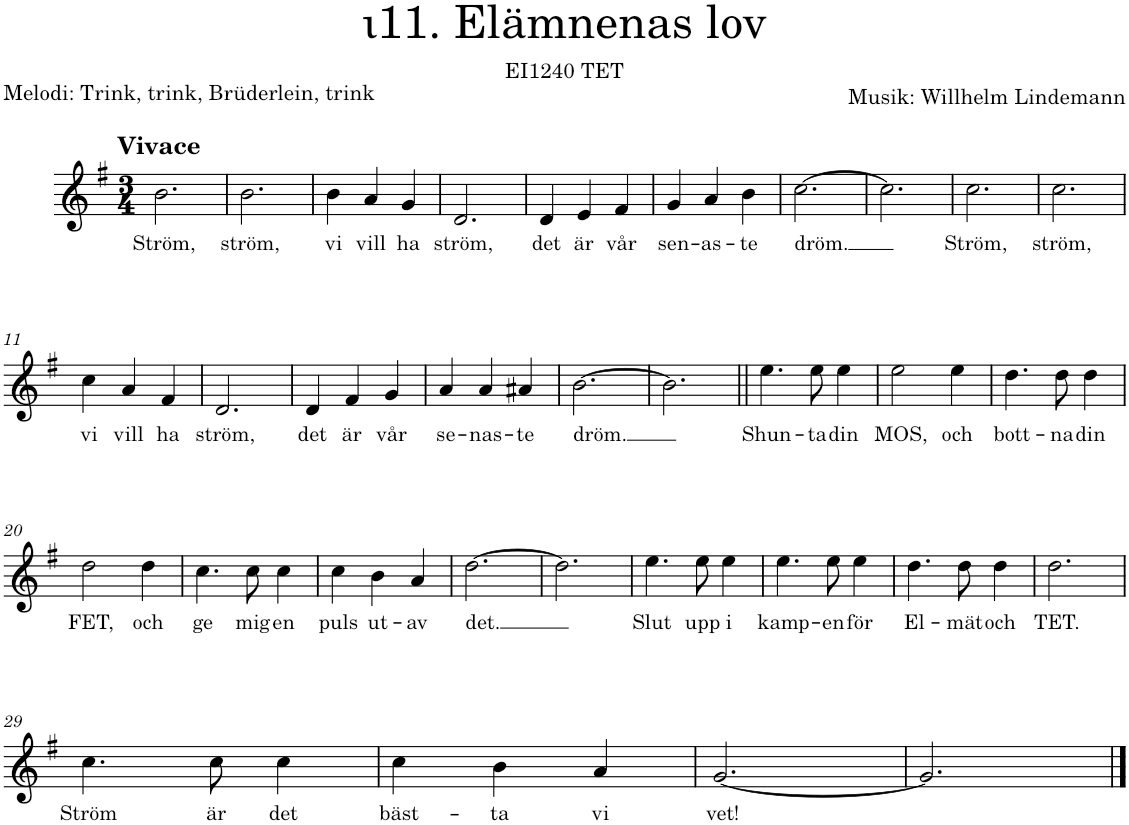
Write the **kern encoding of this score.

**kern	**text
*part1	*part1
*staff1	*staff1
*I"Instrument 1	*
*clefG2	*
*k[f#]	*
*M3/4	*
=1	=1
!LO:TX:a:B:t=Vivace	!
!	!LO:LY:b
2.b\	Ström,
=2	=2
!	!LO:LY:b
2.b\	ström,
=3	=3
!	!LO:LY:b
4b\	vi
!	!LO:LY:b
4a/	vill
!	!LO:LY:b
4g/	ha
=4	=4
!	!LO:LY:b
2.d/	ström,
=5	=5
!	!LO:LY:b
4d/	det
!	!LO:LY:b
4e/	är
!	!LO:LY:b
4f#/	vår
=6	=6
!	!LO:LY:b
4g/	sen-
!	!LO:LY:b
4a/	-as-
!	!LO:LY:b
4b\	-te
=7	=7
!	!LO:LY:b
[2.cc\	dröm.
=8	=8
2.cc\]	.
=9	=9
!	!LO:LY:b
2.cc\	Ström,
=10	=10
!	!LO:LY:b
2.cc\	ström,
!!LO:LB:g=z
=11	=11
!	!LO:LY:b
4cc\	vi
!	!LO:LY:b
4a/	vill
!	!LO:LY:b
4f#/	ha
=12	=12
!	!LO:LY:b
2.d/	ström,
=13	=13
!	!LO:LY:b
4d/	det
!	!LO:LY:b
4f#/	är
!	!LO:LY:b
4g/	vår
=14	=14
!	!LO:LY:b
4a/	se-
!	!LO:LY:b
4a/	-nas-
!	!LO:LY:b
4a#X/	-te
=15	=15
!	!LO:LY:b
[2.b\	dröm.
=16	=16
2.b\]	.
=17||	=17||
!	!LO:LY:b
4.ee\	Shun-
!	!LO:LY:b
8ee\	-ta
!	!LO:LY:b
4ee\	din
=18	=18
!	!LO:LY:b
2ee\	MOS,
!	!LO:LY:b
4ee\	och
=19	=19
!	!LO:LY:b
4.dd\	bott-
!	!LO:LY:b
8dd\	-na
!	!LO:LY:b
4dd\	din
!!LO:LB:g=z
=20	=20
!	!LO:LY:b
2dd\	FET,
!	!LO:LY:b
4dd\	och
=21	=21
!	!LO:LY:b
4.cc\	ge
!	!LO:LY:b
8cc\	mig
!	!LO:LY:b
4cc\	en
=22	=22
!	!LO:LY:b
4cc\	puls
!	!LO:LY:b
4b\	ut-
!	!LO:LY:b
4a/	-av
=23	=23
!	!LO:LY:b
[2.dd\	det.
=24	=24
2.dd\]	.
=25	=25
!	!LO:LY:b
4.ee\	Slut
!	!LO:LY:b
8ee\	upp
!	!LO:LY:b
4ee\	i
=26	=26
!	!LO:LY:b
4.ee\	kamp-
!	!LO:LY:b
8ee\	-en
!	!LO:LY:b
4ee\	för
=27	=27
!	!LO:LY:b
4.dd\	El-
!	!LO:LY:b
8dd\	-mät
!	!LO:LY:b
4dd\	och
=28	=28
!	!LO:LY:b
2.dd\	TET.
!!LO:LB:g=z
=29	=29
!	!LO:LY:b
4.cc\	Ström
!	!LO:LY:b
8cc\	är
!	!LO:LY:b
4cc\	det
=30	=30
!	!LO:LY:b
4cc\	bäst-
!	!LO:LY:b
4b\	-ta
!	!LO:LY:b
4a/	vi
=31	=31
!	!LO:LY:b
[2.g/	vet!
=32	=32
2.g/]	.
==	==
*-	*-
